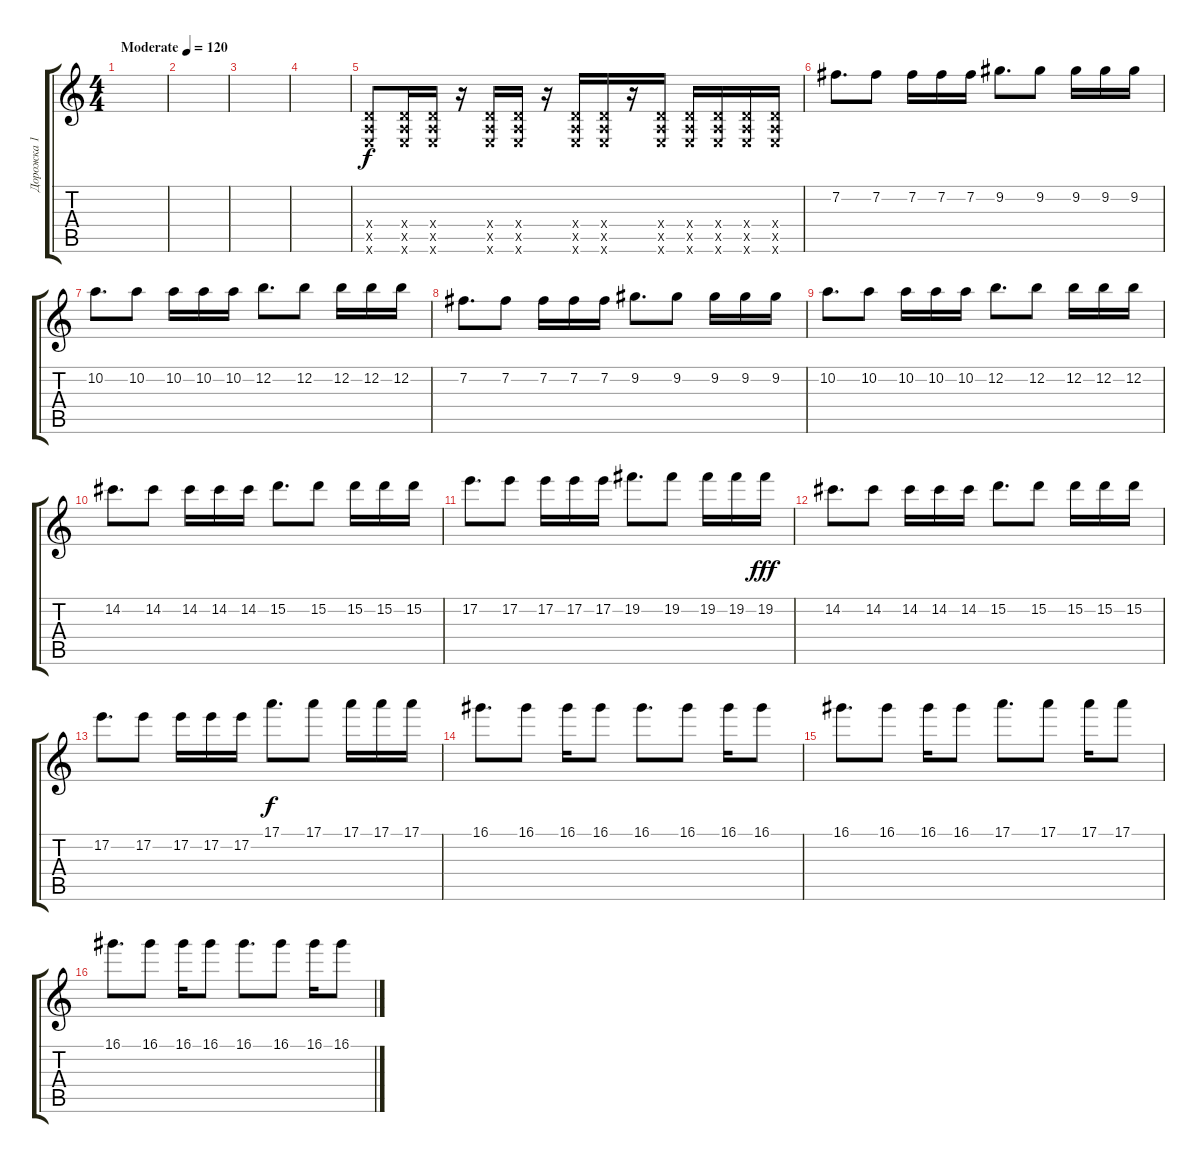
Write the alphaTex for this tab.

\track ("Дорожка 1" "Дорожка 1") {instrument distortionguitar}
\staff {score tabs}
\tuning (E4 B3 G3 D3 A2 E2) {hide}
\ts (4 4)
\tempo (120 "Moderate")
\clef g2
\ks c
|
|
|
|
(0.4{x} 0.5{x} 0.6{x}).8{volume 16} (0.4{x} 0.5{x} 0.6{x}).16 (0.4{x} 0.5{x} 0.6{x}).16 r.16 (0.4{x} 0.5{x} 0.6{x}).16 (0.4{x} 0.5{x} 0.6{x}).16 r.16 (0.4{x} 0.5{x} 0.6{x}).16 (0.4{x} 0.5{x} 0.6{x}).16 r.16 (0.4{x} 0.5{x} 0.6{x}).16 (0.4{x} 0.5{x} 0.6{x}).16 (0.4{x} 0.5{x} 0.6{x}).16 (0.4{x} 0.5{x} 0.6{x}).16 (0.4{x} 0.5{x} 0.6{x}).16 |
7.2.8{d} 7.2.8 7.2.16 7.2.16 7.2.16 9.2.8{d} 9.2.8 9.2.16 9.2.16 9.2.16 |
10.2.8{d} 10.2.8 10.2.16 10.2.16 10.2.16 12.2.8{d} 12.2.8 12.2.16 12.2.16 12.2.16 |
7.2.8{d} 7.2.8 7.2.16 7.2.16 7.2.16 9.2.8{d} 9.2.8 9.2.16 9.2.16 9.2.16 |
10.2.8{d} 10.2.8 10.2.16 10.2.16 10.2.16 12.2.8{d} 12.2.8 12.2.16 12.2.16 12.2.16 |
14.2.8{d} 14.2.8 14.2.16 14.2.16 14.2.16 15.2.8{d} 15.2.8 15.2.16 15.2.16 15.2.16 |
17.2.8{d} 17.2.8 17.2.16 17.2.16 17.2.16 19.2.8{d} 19.2.8 19.2.16 19.2.16{dy f} 19.2.16{dy fff} |
14.2.8{d} 14.2.8 14.2.16 14.2.16 14.2.16 15.2.8{d} 15.2.8 15.2.16 15.2.16 15.2.16 |
17.2.8{d} 17.2.8 17.2.16 17.2.16 17.2.16 17.1.8{d dy f} 17.1.8 17.1.16 17.1.16 17.1.16 |
16.1.8{d} 16.1.8 16.1.16 16.1.8 16.1.8{d} 16.1.8 16.1.16 16.1.8 |
16.1.8{d} 16.1.8 16.1.16 16.1.8 17.1.8{d} 17.1.8 17.1.16 17.1.8 |
16.1.8{d} 16.1.8 16.1.16 16.1.8 16.1.8{d} 16.1.8 16.1.16 16.1.8
